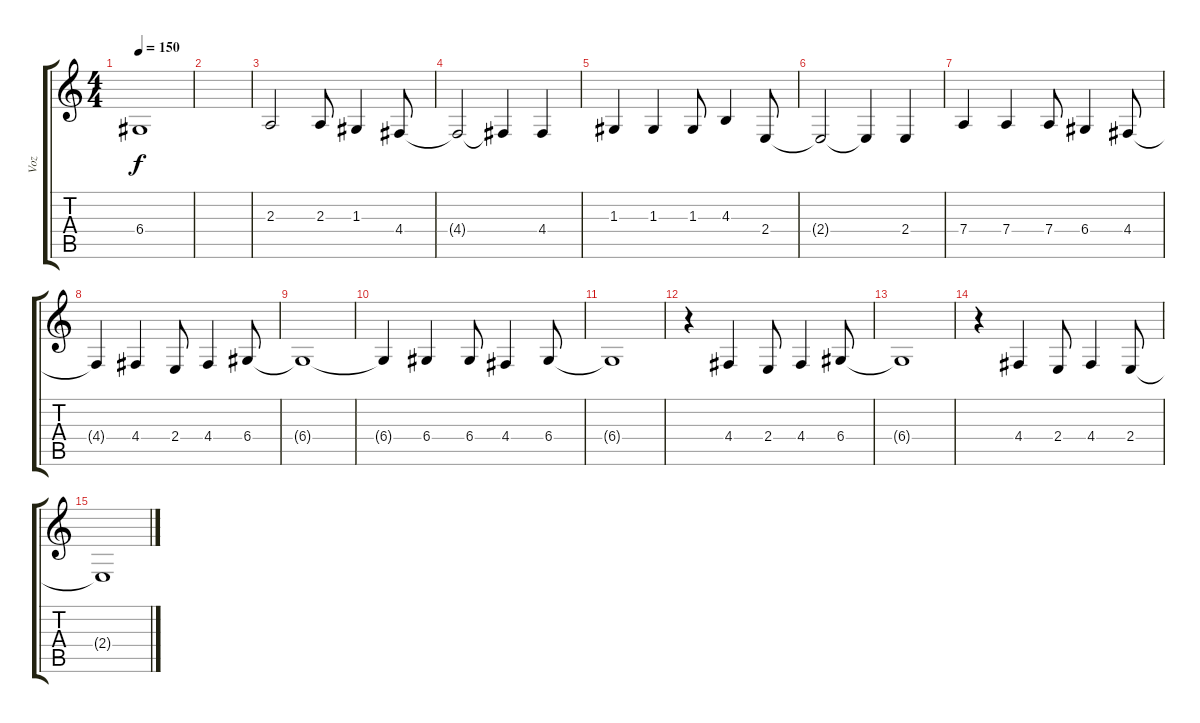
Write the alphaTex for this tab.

\track ("Voz" "Voz") {instrument englishhorn}
\staff {score tabs}
\tuning (E4 B3 G3 D3 A2 E2) {hide}
\ts (4 4)
\tempo 150
\clef g2
\ks c
6.4{t}.1{dy f} |
|
2.3.2 2.3.8 1.3.4 4.4.8 |
4.4{t}.2 4.4{t}.4 4.4.4 |
1.3.4 1.3.4 1.3.8 4.3.4 2.4.8 |
2.4{t}.2 2.4{t}.4 2.4.4 |
7.4.4 7.4.4 7.4.8 6.4.4 4.4.8 |
4.4{t}.4 4.4.4 2.4.8 4.4.4 6.4.8 |
6.4{t}.1 |
6.4{t}.4 6.4.4 6.4.8 4.4.4 6.4.8 |
6.4{t}.1 |
r.4 4.4.4 2.4.8 4.4.4 6.4.8 |
6.4{t}.1 |
r.4 4.4.4 2.4.8 4.4.4 2.4.8 |
2.4{t}.1
